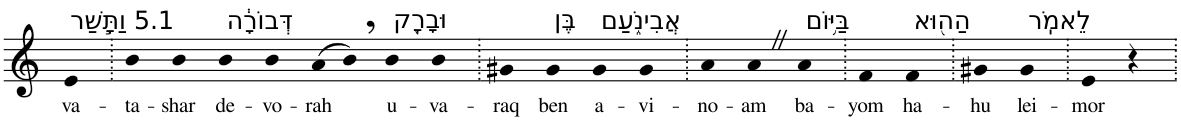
**kern	**text
*part1	*part1
*staff1	*staff1
*I"Piano	*
*I'Pno	*
*clefG2	*
*k[]	*
=1	=1
!LO:TX:a:t=5.1 וַתָּ֣שַׁר	!
!	!LO:LY:b
4e	va-
=2.	=2.
!	!LO:LY:b
4b	-ta-
!	!LO:LY:b
4b	-shar
!LO:TX:a:t=דְּבוֹרָ֔ה	!
!	!LO:LY:b
4b	de-
!	!LO:LY:b
4b	-vo-
!	!LO:LY:b
(>8a	-rah
8b,)	.
!LO:TX:a:t=וּבָרָ֖ק	!
!	!LO:LY:b
4b	u-
!	!LO:LY:b
4b	-va-
=3.	=3.
!	!LO:LY:b
4g#X	-raq
!LO:TX:a:t=בֶּן	!
!	!LO:LY:b
4g#	ben
!LO:TX:a:t=אֲבִינֹ֑עַם	!
!	!LO:LY:b
4g#	a-
!	!LO:LY:b
4g#	-vi-
=4.	=4.
!	!LO:LY:b
4a	-no-
!	!LO:LY:b
4aZ	-am
!LO:TX:a:t=בַּיּ֥וֹם	!
!	!LO:LY:b
4a	ba-
=5.	=5.
!	!LO:LY:b
4f	-yom
!LO:TX:a:t=הַה֖וּא	!
!	!LO:LY:b
4f	ha-
=6.	=6.
!	!LO:LY:b
4g#X	-hu
!LO:TX:a:t=לֵאמֹֽר	!
!	!LO:LY:b
4g#	lei-
=7.	=7.
!	!LO:LY:b
4e	-mor
4r	.
=.	=.
*-	*-
